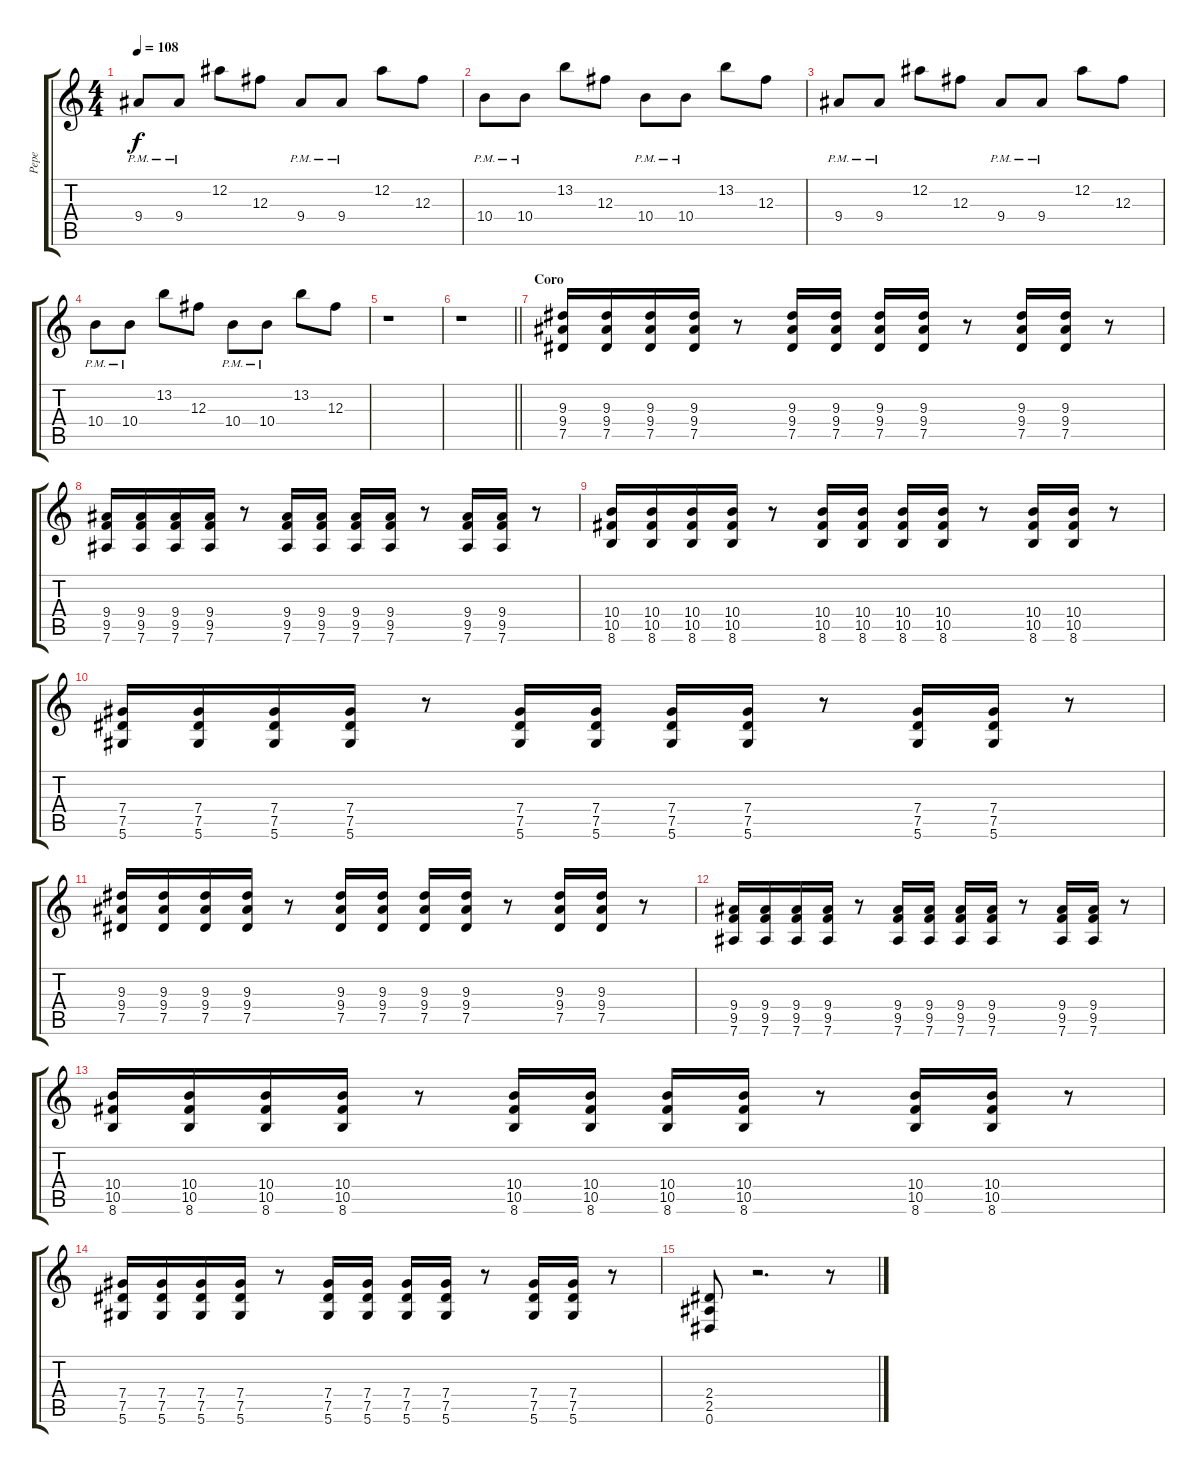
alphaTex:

\track ("Pepe" "Pepe") {instrument distortionguitar}
\staff {score tabs}
\tuning (Eb4 Bb3 Gb3 Db3 Ab2 Eb2) {hide}
\ts (4 4)
\tempo 108
\clef g2
\ks c
9.4{pm}.8{dy f} 9.4{pm}.8 12.2.8 12.3.8 9.4{pm}.8 9.4{pm}.8 12.2.8 12.3.8 |
10.4{pm}.8 10.4{pm}.8 13.2.8 12.3.8 10.4{pm}.8 10.4{pm}.8 13.2.8 12.3.8 |
9.4{pm}.8 9.4{pm}.8 12.2.8 12.3.8 9.4{pm}.8 9.4{pm}.8 12.2.8 12.3.8 |
10.4{pm}.8 10.4{pm}.8 13.2.8 12.3.8 10.4{pm}.8 10.4{pm}.8 13.2.8 12.3.8 |
r.1 |
\barLineRight lightlight
r.1 |
\section ("" "Coro")
(9.3 9.4 7.5).16 (9.3 9.4 7.5).16 (9.3 9.4 7.5).16 (9.3 9.4 7.5).16 r.8 (9.3 9.4 7.5).16 (9.3 9.4 7.5).16 (9.3 9.4 7.5).16 (9.3 9.4 7.5).16 r.8 (9.3 9.4 7.5).16 (9.3 9.4 7.5).16 r.8 |
(9.4 9.5 7.6).16 (9.4 9.5 7.6).16 (9.4 9.5 7.6).16 (9.4 9.5 7.6).16 r.8 (9.4 9.5 7.6).16 (9.4 9.5 7.6).16 (9.4 9.5 7.6).16 (9.4 9.5 7.6).16 r.8 (9.4 9.5 7.6).16 (9.4 9.5 7.6).16 r.8 |
(10.4 10.5 8.6).16 (10.4 10.5 8.6).16 (10.4 10.5 8.6).16 (10.4 10.5 8.6).16 r.8 (10.4 10.5 8.6).16 (10.4 10.5 8.6).16 (10.4 10.5 8.6).16 (10.4 10.5 8.6).16 r.8 (10.4 10.5 8.6).16 (10.4 10.5 8.6).16 r.8 |
(7.4 7.5 5.6).16 (7.4 7.5 5.6).16 (7.4 7.5 5.6).16 (7.4 7.5 5.6).16 r.8 (7.4 7.5 5.6).16 (7.4 7.5 5.6).16 (7.4 7.5 5.6).16 (7.4 7.5 5.6).16 r.8 (7.4 7.5 5.6).16 (7.4 7.5 5.6).16 r.8 |
(9.3 9.4 7.5).16 (9.3 9.4 7.5).16 (9.3 9.4 7.5).16 (9.3 9.4 7.5).16 r.8 (9.3 9.4 7.5).16 (9.3 9.4 7.5).16 (9.3 9.4 7.5).16 (9.3 9.4 7.5).16 r.8 (9.3 9.4 7.5).16 (9.3 9.4 7.5).16 r.8 |
(9.4 9.5 7.6).16 (9.4 9.5 7.6).16 (9.4 9.5 7.6).16 (9.4 9.5 7.6).16 r.8 (9.4 9.5 7.6).16 (9.4 9.5 7.6).16 (9.4 9.5 7.6).16 (9.4 9.5 7.6).16 r.8 (9.4 9.5 7.6).16 (9.4 9.5 7.6).16 r.8 |
(10.4 10.5 8.6).16 (10.4 10.5 8.6).16 (10.4 10.5 8.6).16 (10.4 10.5 8.6).16 r.8 (10.4 10.5 8.6).16 (10.4 10.5 8.6).16 (10.4 10.5 8.6).16 (10.4 10.5 8.6).16 r.8 (10.4 10.5 8.6).16 (10.4 10.5 8.6).16 r.8 |
(7.4 7.5 5.6).16 (7.4 7.5 5.6).16 (7.4 7.5 5.6).16 (7.4 7.5 5.6).16 r.8 (7.4 7.5 5.6).16 (7.4 7.5 5.6).16 (7.4 7.5 5.6).16 (7.4 7.5 5.6).16 r.8 (7.4 7.5 5.6).16 (7.4 7.5 5.6).16 r.8 |
(2.4 2.5 0.6).8 r.2{d} r.8
